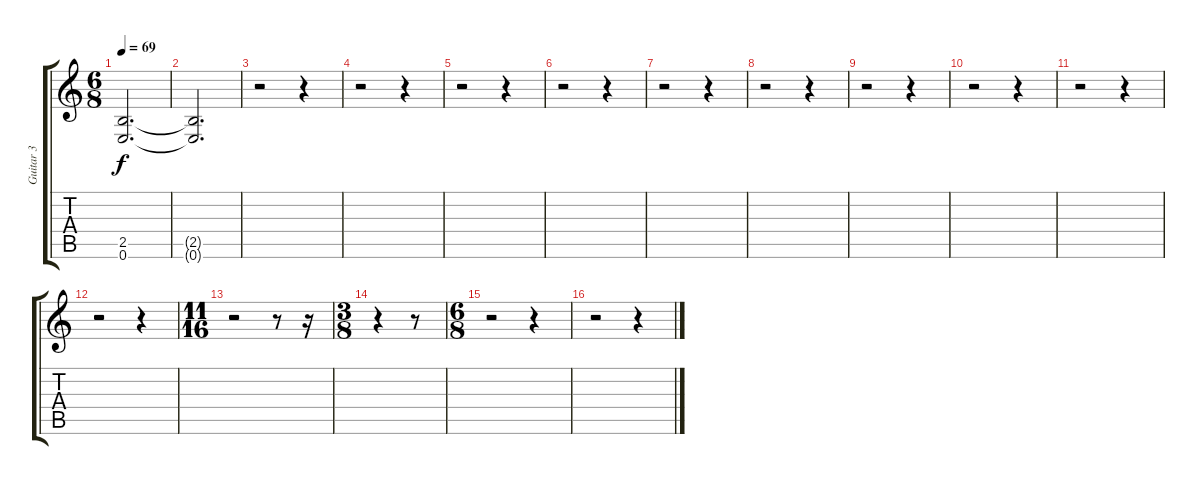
\track ("Guitar 3" "Guitar 3") {instrument distortionguitar}
\staff {score tabs}
\tuning (E4 B3 G3 D3 A2 E2) {hide}
\ts (6 8)
\tempo 69
\clef g2
\ks c
(2.5{t} 0.6{t}).2{d dy f} |
(2.5{t} 0.6{t}).2{d} |
r.2 r.4 |
r.2 r.4 |
r.2 r.4 |
r.2 r.4 |
r.2 r.4 |
r.2 r.4 |
r.2 r.4 |
r.2 r.4 |
r.2 r.4 |
r.2 r.4 |
\ts (11 16)
r.2 r.8 r.16 |
\ts (3 8)
r.4 r.8 |
\ts (6 8)
r.2 r.4 |
r.2 r.4
